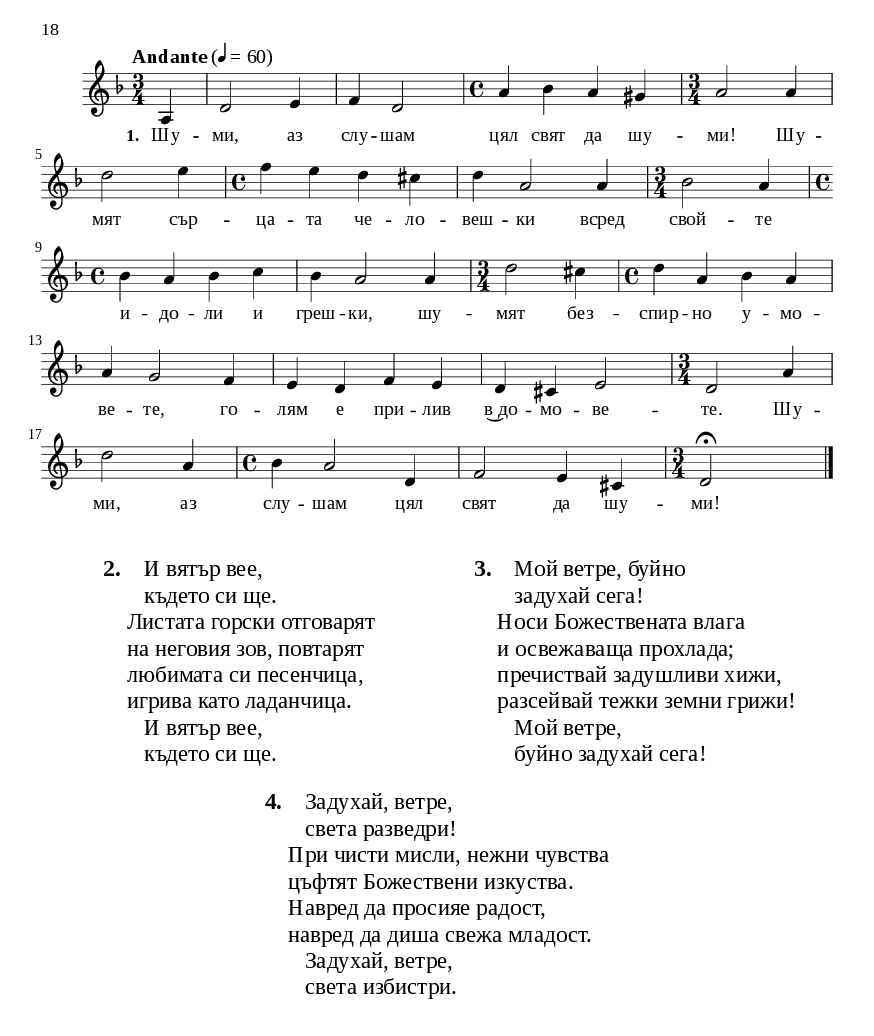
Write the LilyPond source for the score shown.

\version "2.24.4"

% include paper part and global functions
\include "include/globals.ily"

\bookpart {
  \label #'ref032
  \tocItem \markup "Шуми"
  \include "include/bookpart-paper.ily"
  \paper {
      print-first-page-number = ##t
      bookpart-level-page-numbering = ##t
  print-page-number = ##t
      first-page-number = #18
}
\score {
    \include "include/score-layout.ily"

    \new Voice \absolute {
      \clef treble
      \key d \minor
      \time 3/4
      \tempoFunc "Andante" 4 "60"
      \partial 4
      \autoBeamOff

      a4 | d'2 e'4 | f'4 d'2 | \time 4/4  a'4 bes' a' gis' | \time 3/4  a'2 a'4 \break |
      d''2 e''4 | \time 4/4

      f''4 e'' d'' cis'' | d''4 \stemUp a'2 \stemNeutral

      a'4 | \time 3/4  bes'2 a'4 | \break

      \time 4/4  bes'4 a' bes' c'' | bes'4 a'2 a'4 | \time 3/4  d''2 cis''4 | \time 4/4  d''4 a' bes' a' \break |
      a'4 g'2 f'4 |  e'4 d' f' e' | d'4 cis' e'2 | \time 3/4  d'2 a'4 \break |
      d''2 a'4 | \time 4/4  bes'4 a'2 d'4 | f'2 e'4 cis' | \time 3/4  d'2 \fermata s4 | \bar "|." \break
    }

    \addlyrics {
      \set stanza = "1. " Шу -- ми,
      аз слу -- шам цял свят да шу -- ми! Шу -- мят
      сър -- ца -- та че -- ло --  веш -- ки всред
      свой -- те и -- до -- ли и греш -- ки, шу -- мят
      без -- спир -- но у -- мо -- ве -- те, го -- лям
      е при -- лив в~до -- мо -- ве -- те. Шу -- ми,
      аз слу -- шам цял свят да шу -- ми!
    }

    \header {
      title = \titleFunc #'ref_desc_4 "Шуми" "Šumi"
    }

    \midi{}

  } % score

\markup \vspace #0.5
  \markup \abs-fontsize #11  \override #`(baseline-skip . ,bgCoupletBaselineSkip){
    \fill-line {
      \hspace #0.1
      \column {
        \line {
          \bold "2."
          \column {
            "   И вятър вее,"
            "   където си ще."
            "Листата горски отговарят"
            "на неговия зов, повтарят"
            "любимата си песенчица,"
            "игрива като ладанчица."
            "   И вятър вее,"
            "   където си ще."
          }
        }

      }
      \hspace #0.1
      % adds horizontal spacing between columns
      \column {
        \line {
          \bold "3."
          \column {
            "   Мой ветре, буйно"
            "   задухай сега!"
            "Носи Божествената влага"
            "и освежаваща прохлада;"
            "пречиствай задушливи хижи,"
            "разсейвай тежки земни грижи!"
            "   Мой ветре,"
            "   буйно задухай сега!"
          }
        }
        % adds vertical spacing between verses

      }\hspace #0.1
    }
  }


  \markup \abs-fontsize #11 \override #`(baseline-skip . ,bgCoupletBaselineSkip) {
    \fill-line {
      \column {
        \vspace #1
        \line {
          \bold "4."
          \column {
            "   Задухай, ветре, "
            "   света разведри!"
            "При чисти мисли, нежни чувства"
            "цъфтят Божествени изкуства."
            "Навред да просияе радост,"
            "навред да диша свежа младост."
            "   Задухай, ветре,"
            "   света избистри."
          }
        }
      }
    }
  }
} % bookpart

% Più mosso
%
